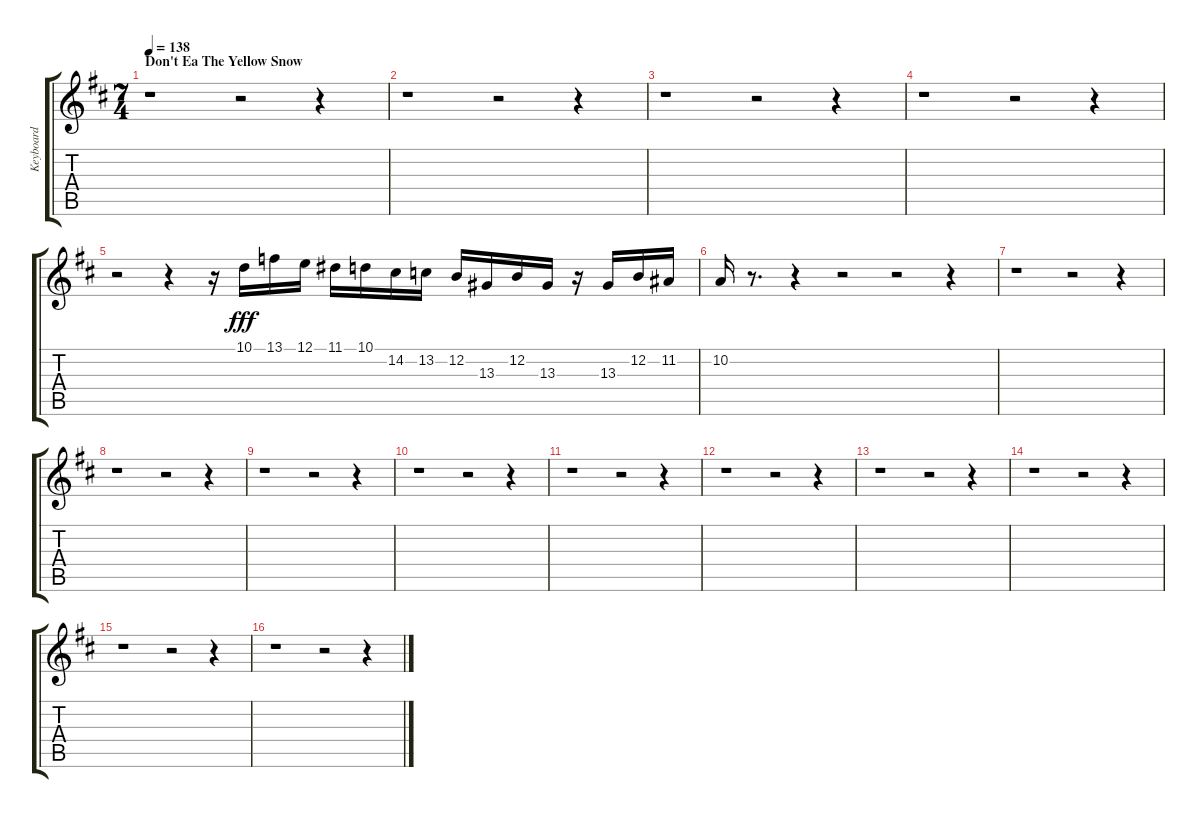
\track ("Keyboard" "Keyboard") {instrument clavinet}
\staff {score tabs}
\tuning (E4 B3 G3 D3 A2 E2) {hide}
\ts (7 4)
\section ("" "Don't Ea The Yellow Snow")
\tempo 138
\clef g2
\ks d
r.1{dy fff instrument clavinet} r.2 r.4 |
r.1 r.2 r.4 |
r.1 r.2 r.4 |
r.1 r.2 r.4 |
r.2 r.4 r.16 10.1.16 13.1.16 12.1.16 11.1.16 10.1.16 14.2.16 13.2.16 12.2.16 13.3.16 12.2.16 13.3.16 r.16 13.3.16 12.2.16 11.2.16 |
10.2.16 r.8{d} r.4 r.2 r.2 r.4 |
r.1 r.2 r.4 |
r.1 r.2 r.4 |
r.1 r.2 r.4 |
r.1 r.2 r.4 |
r.1 r.2 r.4 |
r.1 r.2 r.4 |
r.1 r.2 r.4 |
r.1 r.2 r.4 |
r.1 r.2 r.4 |
r.1 r.2 r.4
